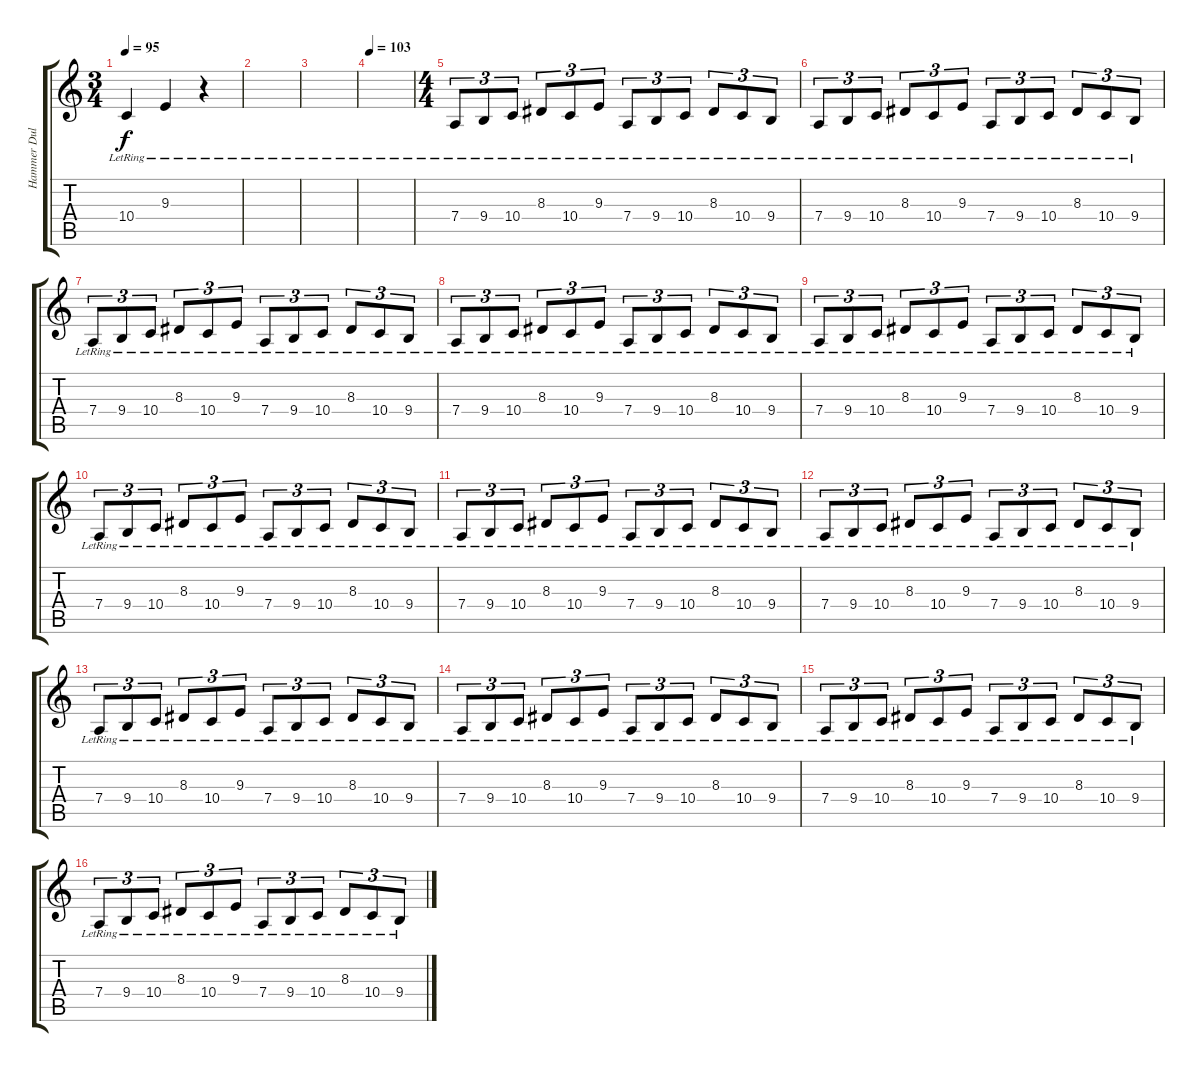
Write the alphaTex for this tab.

\track ("Hammer Dulcimer" "Hammer Dul") {instrument dulcimer}
\staff {score tabs}
\tuning (E4 B3 G3 D3 A2 E2) {hide}
\ts (3 4)
\tempo 95
\clef g2
\ks c
10.4{lr}.4{dy f} 9.3{lr}.4 r.4 |
|
|
\tempo 103
|
\ts (4 4)
7.4{lr}.8{tu (3 2)} 9.4{lr}.8{tu (3 2)} 10.4{lr}.8{tu (3 2)} 8.3{lr}.8{tu (3 2)} 10.4{lr}.8{tu (3 2)} 9.3{lr}.8{tu (3 2)} 7.4{lr}.8{tu (3 2)} 9.4{lr}.8{tu (3 2)} 10.4{lr}.8{tu (3 2)} 8.3{lr}.8{tu (3 2)} 10.4{lr}.8{tu (3 2)} 9.4{lr}.8{tu (3 2)} |
7.4{lr}.8{tu (3 2)} 9.4{lr}.8{tu (3 2)} 10.4{lr}.8{tu (3 2)} 8.3{lr}.8{tu (3 2)} 10.4{lr}.8{tu (3 2)} 9.3{lr}.8{tu (3 2)} 7.4{lr}.8{tu (3 2)} 9.4{lr}.8{tu (3 2)} 10.4{lr}.8{tu (3 2)} 8.3{lr}.8{tu (3 2)} 10.4{lr}.8{tu (3 2)} 9.4{lr}.8{tu (3 2)} |
7.4{lr}.8{tu (3 2)} 9.4{lr}.8{tu (3 2)} 10.4{lr}.8{tu (3 2)} 8.3{lr}.8{tu (3 2)} 10.4{lr}.8{tu (3 2)} 9.3{lr}.8{tu (3 2)} 7.4{lr}.8{tu (3 2)} 9.4{lr}.8{tu (3 2)} 10.4{lr}.8{tu (3 2)} 8.3{lr}.8{tu (3 2)} 10.4{lr}.8{tu (3 2)} 9.4{lr}.8{tu (3 2)} |
7.4{lr}.8{tu (3 2)} 9.4{lr}.8{tu (3 2)} 10.4{lr}.8{tu (3 2)} 8.3{lr}.8{tu (3 2)} 10.4{lr}.8{tu (3 2)} 9.3{lr}.8{tu (3 2)} 7.4{lr}.8{tu (3 2)} 9.4{lr}.8{tu (3 2)} 10.4{lr}.8{tu (3 2)} 8.3{lr}.8{tu (3 2)} 10.4{lr}.8{tu (3 2)} 9.4{lr}.8{tu (3 2)} |
7.4{lr}.8{tu (3 2)} 9.4{lr}.8{tu (3 2)} 10.4{lr}.8{tu (3 2)} 8.3{lr}.8{tu (3 2)} 10.4{lr}.8{tu (3 2)} 9.3{lr}.8{tu (3 2)} 7.4{lr}.8{tu (3 2)} 9.4{lr}.8{tu (3 2)} 10.4{lr}.8{tu (3 2)} 8.3{lr}.8{tu (3 2)} 10.4{lr}.8{tu (3 2)} 9.4{lr}.8{tu (3 2)} |
7.4{lr}.8{tu (3 2)} 9.4{lr}.8{tu (3 2)} 10.4{lr}.8{tu (3 2)} 8.3{lr}.8{tu (3 2)} 10.4{lr}.8{tu (3 2)} 9.3{lr}.8{tu (3 2)} 7.4{lr}.8{tu (3 2)} 9.4{lr}.8{tu (3 2)} 10.4{lr}.8{tu (3 2)} 8.3{lr}.8{tu (3 2)} 10.4{lr}.8{tu (3 2)} 9.4{lr}.8{tu (3 2)} |
7.4{lr}.8{tu (3 2)} 9.4{lr}.8{tu (3 2)} 10.4{lr}.8{tu (3 2)} 8.3{lr}.8{tu (3 2)} 10.4{lr}.8{tu (3 2)} 9.3{lr}.8{tu (3 2)} 7.4{lr}.8{tu (3 2)} 9.4{lr}.8{tu (3 2)} 10.4{lr}.8{tu (3 2)} 8.3{lr}.8{tu (3 2)} 10.4{lr}.8{tu (3 2)} 9.4{lr}.8{tu (3 2)} |
7.4{lr}.8{tu (3 2)} 9.4{lr}.8{tu (3 2)} 10.4{lr}.8{tu (3 2)} 8.3{lr}.8{tu (3 2)} 10.4{lr}.8{tu (3 2)} 9.3{lr}.8{tu (3 2)} 7.4{lr}.8{tu (3 2)} 9.4{lr}.8{tu (3 2)} 10.4{lr}.8{tu (3 2)} 8.3{lr}.8{tu (3 2)} 10.4{lr}.8{tu (3 2)} 9.4{lr}.8{tu (3 2)} |
7.4{lr}.8{tu (3 2)} 9.4{lr}.8{tu (3 2)} 10.4{lr}.8{tu (3 2)} 8.3{lr}.8{tu (3 2)} 10.4{lr}.8{tu (3 2)} 9.3{lr}.8{tu (3 2)} 7.4{lr}.8{tu (3 2)} 9.4{lr}.8{tu (3 2)} 10.4{lr}.8{tu (3 2)} 8.3{lr}.8{tu (3 2)} 10.4{lr}.8{tu (3 2)} 9.4{lr}.8{tu (3 2)} |
7.4{lr}.8{tu (3 2)} 9.4{lr}.8{tu (3 2)} 10.4{lr}.8{tu (3 2)} 8.3{lr}.8{tu (3 2)} 10.4{lr}.8{tu (3 2)} 9.3{lr}.8{tu (3 2)} 7.4{lr}.8{tu (3 2)} 9.4{lr}.8{tu (3 2)} 10.4{lr}.8{tu (3 2)} 8.3{lr}.8{tu (3 2)} 10.4{lr}.8{tu (3 2)} 9.4{lr}.8{tu (3 2)} |
7.4{lr}.8{tu (3 2)} 9.4{lr}.8{tu (3 2)} 10.4{lr}.8{tu (3 2)} 8.3{lr}.8{tu (3 2)} 10.4{lr}.8{tu (3 2)} 9.3{lr}.8{tu (3 2)} 7.4{lr}.8{tu (3 2)} 9.4{lr}.8{tu (3 2)} 10.4{lr}.8{tu (3 2)} 8.3{lr}.8{tu (3 2)} 10.4{lr}.8{tu (3 2)} 9.4{lr}.8{tu (3 2)} |
7.4{lr}.8{tu (3 2)} 9.4{lr}.8{tu (3 2)} 10.4{lr}.8{tu (3 2)} 8.3{lr}.8{tu (3 2)} 10.4{lr}.8{tu (3 2)} 9.3{lr}.8{tu (3 2)} 7.4{lr}.8{tu (3 2)} 9.4{lr}.8{tu (3 2)} 10.4{lr}.8{tu (3 2)} 8.3{lr}.8{tu (3 2)} 10.4{lr}.8{tu (3 2)} 9.4{lr}.8{tu (3 2)}
